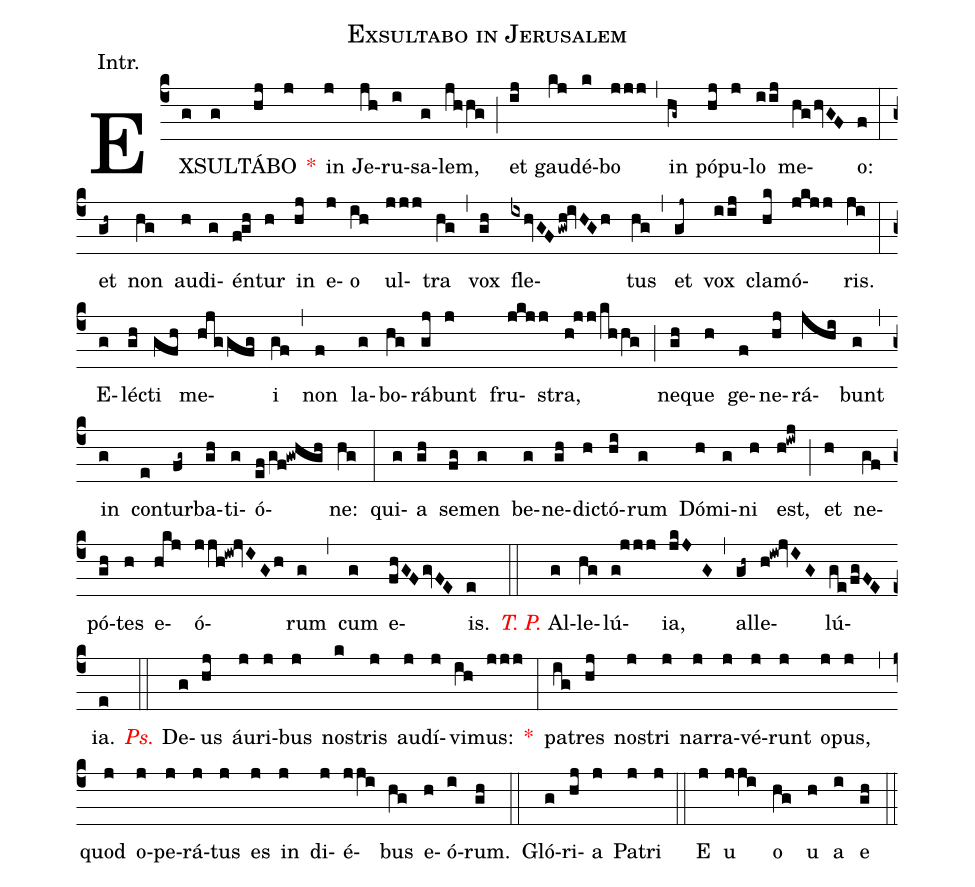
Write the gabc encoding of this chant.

name:Exsultabo in Jerusalem;
annotation:Intr.;
mode:III.;
office-part:Introit;
%%
(c4) EX(g)SUL(g)TÁ(hj)BO(j) <v>\red{*}</v>() in(j) Je(jh)ru(i)sa(g)lem,(jhhg) (;) et(ij) gau(kj)dé(k)bo(jjj) (,) in(hg~) pó(hj)pu(j)lo(iij) me(hg/hvGF)o:(f) (:) et(gh~) non(hg) au(h)di(g)én(f!gh)tur(h) in(hj) e(j)o(ih) ul(jjj)tra(hg) (,) vox(gh) fle(ixhvGF/gwh!ivHGh//)tus(hg) (,) et(gj~) vox(iij) cla(hk)mó(jkjj)ris.(ji) (:) E(g)lé(gh)cti(gfh) me(hjggfg)i(gf) (,) non(f) la(g)bo(hg)rá(gj)bunt(j) fru(jkjj)stra,(h!jj/khhg) (;) ne(gh)que(h) ge(f)ne(hj)rá(jhi)bunt(g) (,) in(g) con(e)tur(fg~)ba(gh)ti(g)ó(ef/gf!gwhgh)ne:(hg) (:) qui(g)a(gh) se(fg)men(g) be(g)ne(gh)di(h)ctó(hi)rum(g) Dó(h)mi(g)ni(h) est,(h!iwj) (;) et(h) ne(gf)pó(gh)tes(h) e(hkj)ó(jjh!iw!jvIG/h)rum(g) (,) cum(g) e(fhGF/gvFE)is.(e) (::) <v>\redit{T. P.}</v> Al(g)le(hg)lú(g!jjj)ia,(jkJG) (,) al(gh~)le(h!iw!jvIG)lú(ge/fgFE)ia.(e) (::) <v>\redit{Ps.}</v> De(g)us(hj) áu(j)ri(j)bus(j) nos(k)tris(j) au(j)dí(j)vi(ih)mus:(jjj) <v>\red{*}</v>(:) pa(ig)tres(hj) no(j)stri(j) nar(j)ra(j)vé(j)runt(j) o(j)pus,(j) (,) quod(j) o(j)pe(j)rá(j)tus(j) es(j) in(j) di(j)é(jji)bus(hg) e(h)ó(i)rum.(gh) (::) Gló(g)ri(hj)a(j) Pa(j)tri(j) (::) E(j) u(jji) o(hg) u(h) a(i) e(gh) (::)
